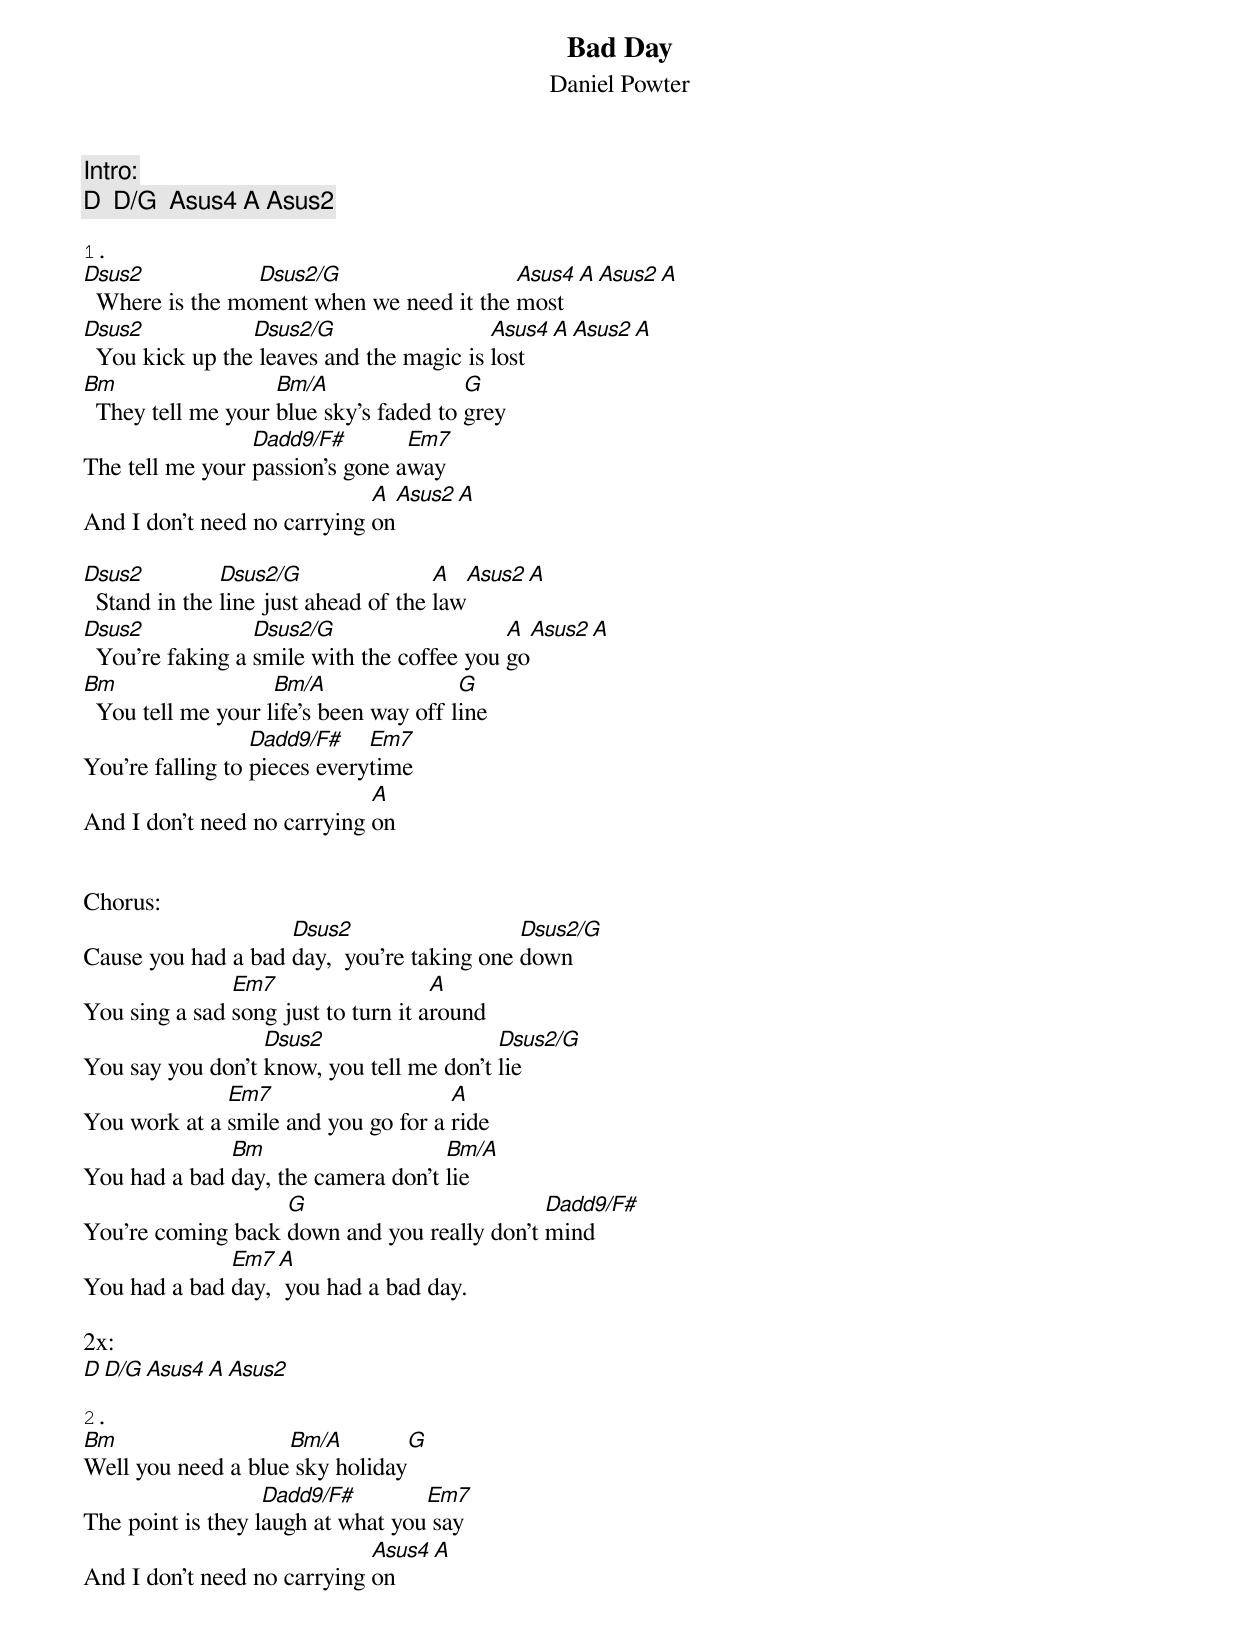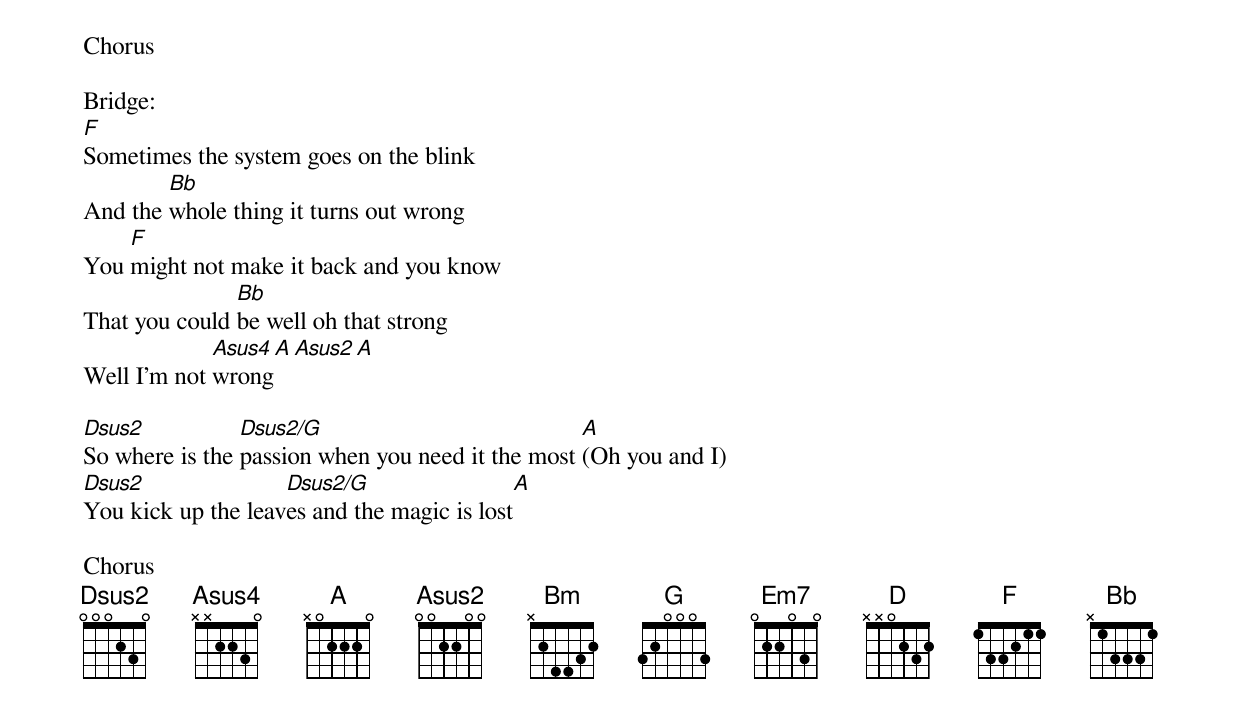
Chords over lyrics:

Bad Day
Daniel Powter

Intro:
D  D/G  Asus4 A Asus2

1.
Dsus2            Dsus2/G                  Asus4 A Asus2 A
  Where is the moment when we need it the most
Dsus2            Dsus2/G                  Asus4 A Asus2 A
  You kick up the leaves and the magic is lost
Bm                  Bm/A                G
  They tell me your blue sky's faded to grey
                 Dadd9/F#        Em7
The tell me your passion's gone away
                             A Asus2 A
And I don't need no carrying on

Dsus2          Dsus2/G                A   Asus2 A
  Stand in the line just ahead of the law
Dsus2             Dsus2/G                   A Asus2 A
  You're faking a smile with the coffee you go
Bm                  Bm/A                G
  You tell me your life's been way off line
                  Dadd9/F#    Em7
You're falling to pieces everytime
                             A
And I don't need no carrying on


Chorus:
                    Dsus2                   Dsus2/G
Cause you had a bad day,  you're taking one down
               Em7                   A
You sing a sad song just to turn it around
                  Dsus2                   Dsus2/G
You say you don't know, you tell me don't lie
              Em7                    A
You work at a smile and you go for a ride
              Bm                    Bm/A
You had a bad day, the camera don't lie
                   G                         Dadd9/F#
You're coming back down and you really don't mind
              Em7  A
You had a bad day,  you had a bad day.

2x:
D  D/G  Asus4 A Asus2

2.
Bm                  Bm/A         G
Well you need a blue sky holiday
                   Dadd9/F#        Em7
The point is they laugh at what you say
                             Asus4  A
And I don't need no carrying on


Chorus

Bridge:
F
Sometimes the system goes on the blink
        Bb
And the whole thing it turns out wrong
    F
You might not make it back and you know
               Bb
That you could be well oh that strong
             Asus4 A Asus2 A
Well I'm not wrong

Dsus2           Dsus2/G                           A
So where is the passion when you need it the most (Oh you and I)
Dsus2               Dsus2/G                  A
You kick up the leaves and the magic is lost

Chorus
